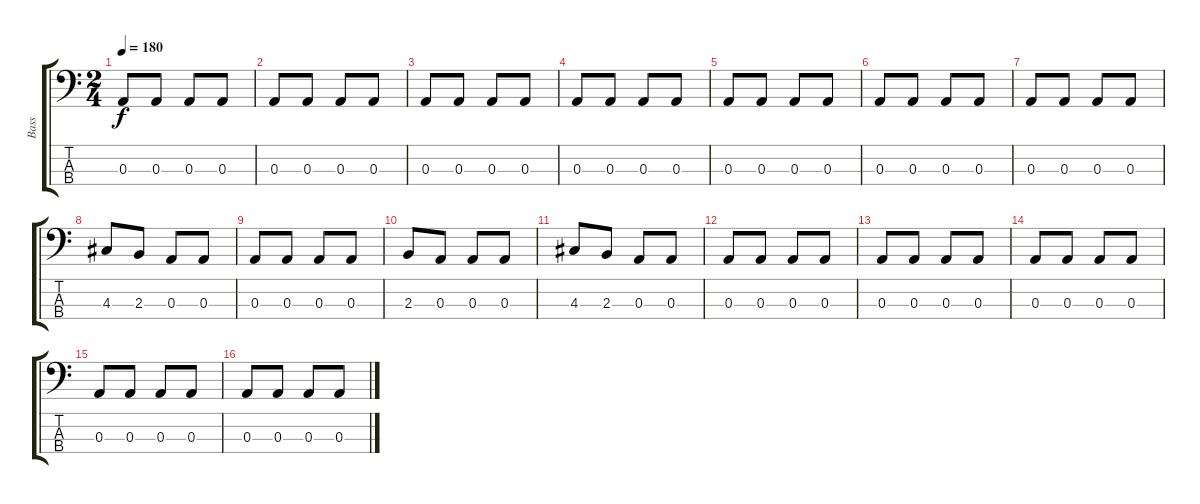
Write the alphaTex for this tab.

\track ("Bass" "Bass") {instrument electricbassfinger}
\staff {score tabs}
\tuning (G2 D2 A1 E1) {hide}
\ts (2 4)
\tempo 180
\clef f4
\ks c
0.3.8{dy f} 0.3.8 0.3.8 0.3.8 |
0.3.8 0.3.8 0.3.8 0.3.8 |
0.3.8 0.3.8 0.3.8 0.3.8 |
0.3.8 0.3.8 0.3.8 0.3.8 |
0.3.8 0.3.8 0.3.8 0.3.8 |
0.3.8 0.3.8 0.3.8 0.3.8 |
0.3.8 0.3.8 0.3.8 0.3.8 |
4.3.8 2.3.8 0.3.8 0.3.8 |
0.3.8 0.3.8 0.3.8 0.3.8 |
2.3.8 0.3.8 0.3.8 0.3.8 |
4.3.8 2.3.8 0.3.8 0.3.8 |
0.3.8 0.3.8 0.3.8 0.3.8 |
0.3.8 0.3.8 0.3.8 0.3.8 |
0.3.8 0.3.8 0.3.8 0.3.8 |
0.3.8 0.3.8 0.3.8 0.3.8 |
0.3.8 0.3.8 0.3.8 0.3.8
